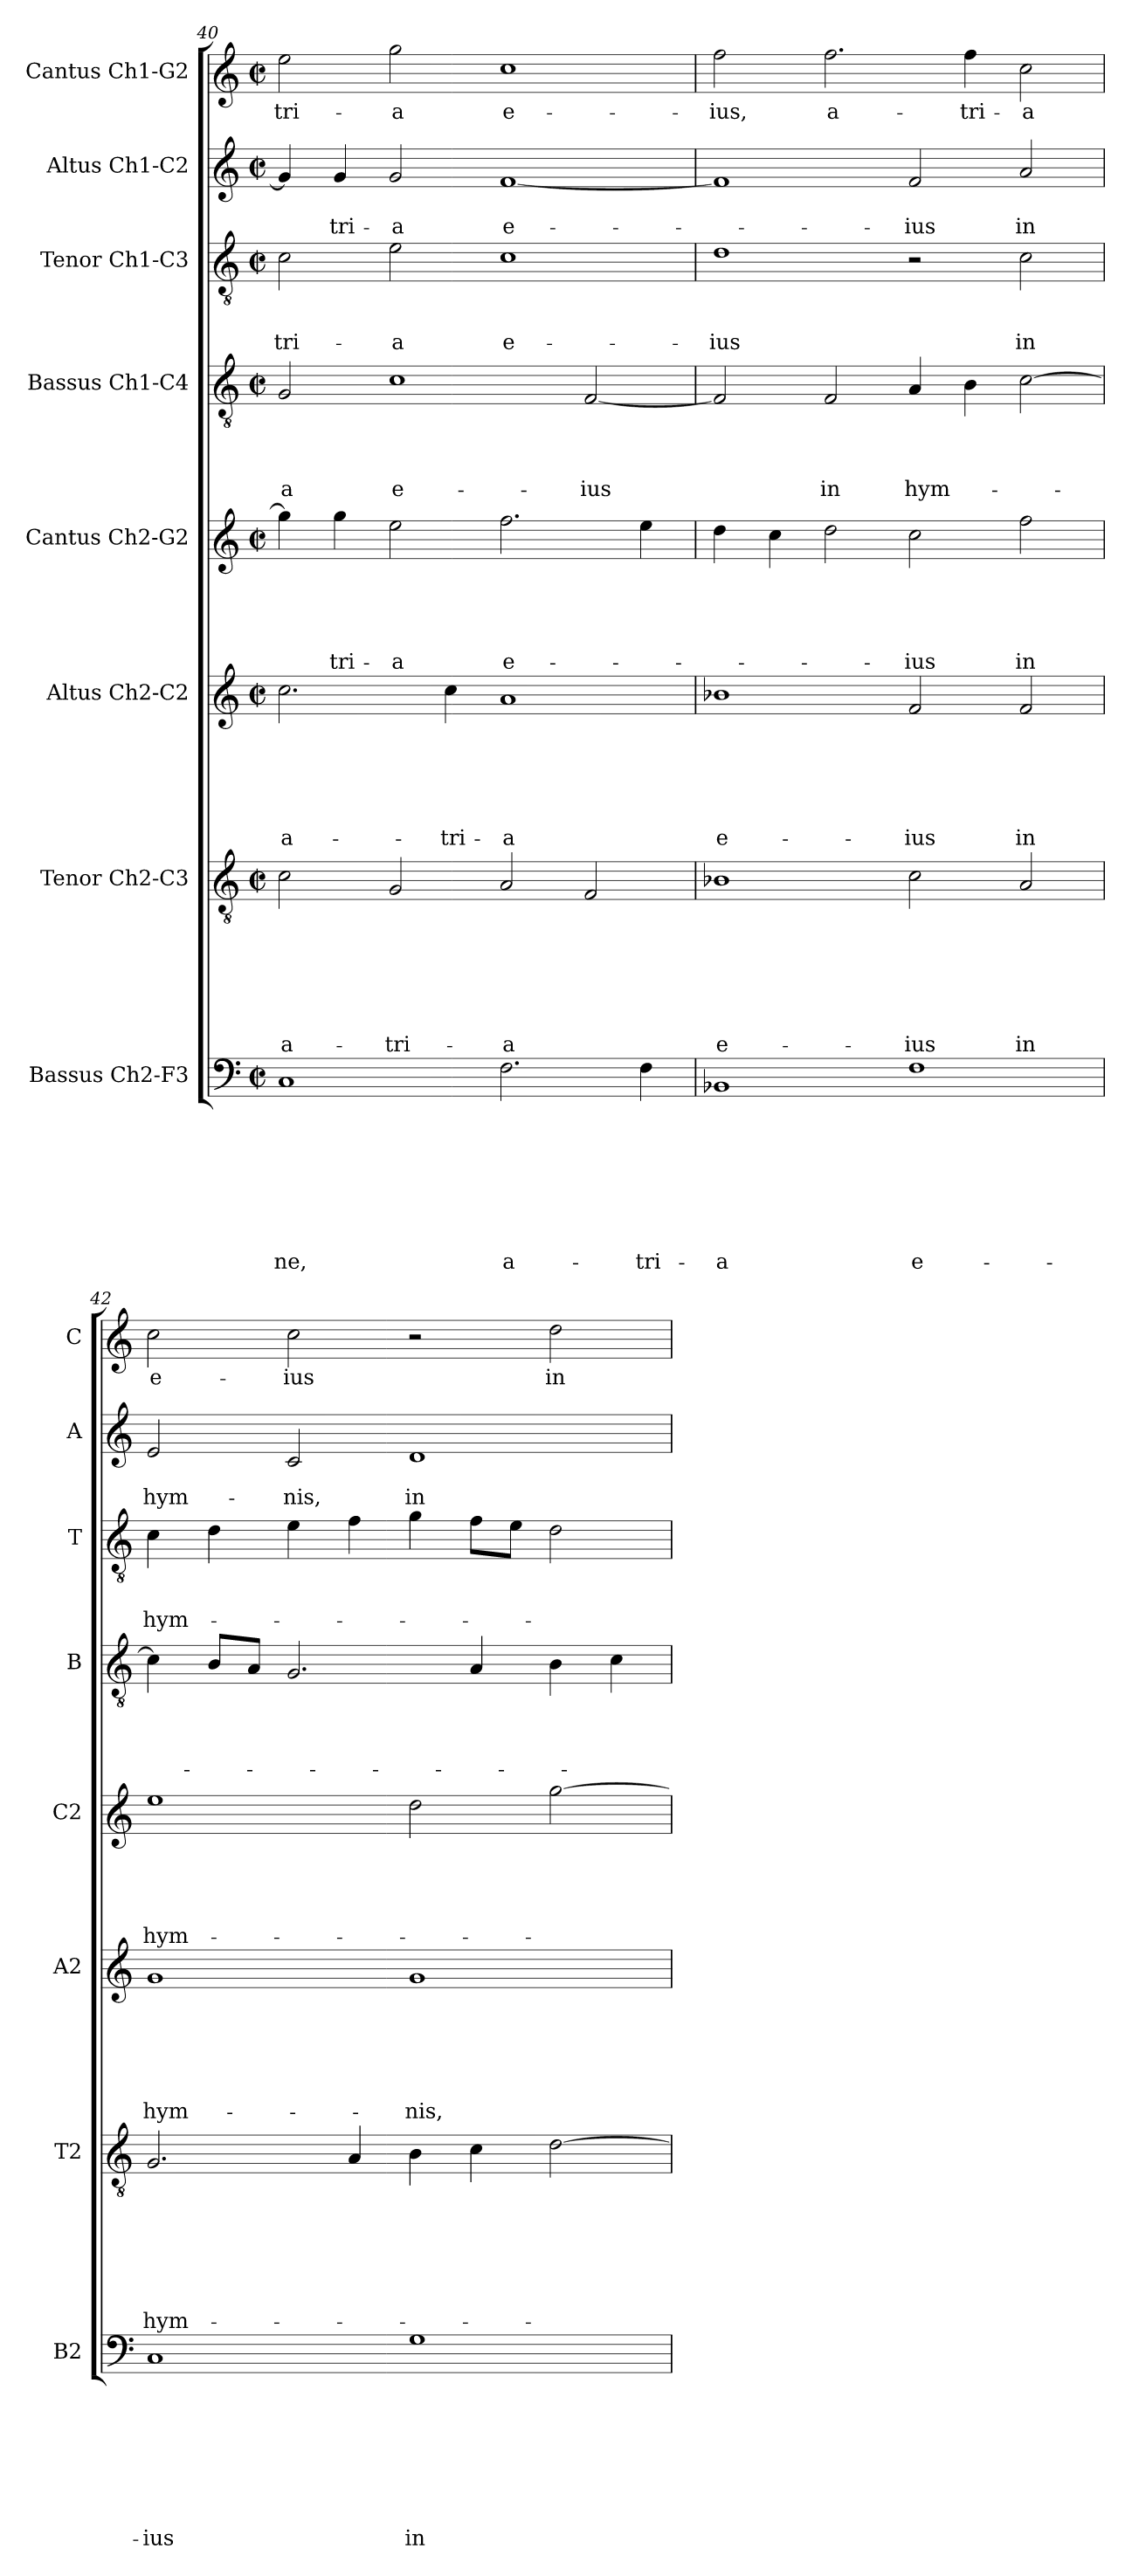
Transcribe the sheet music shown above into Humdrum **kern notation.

**kern	**text	**text	**text	**text	**text	**text	**text	**text	**kern	**text	**text	**text	**text	**text	**text	**text	**kern	**text	**text	**text	**text	**text	**text	**kern	**text	**text	**text	**text	**text	**kern	**text	**text	**text	**text	**kern	**text	**text	**text	**kern	**text	**text	**kern	**text
*part8	*part8	*part8	*part8	*part8	*part8	*part8	*part8	*part8	*part7	*part7	*part7	*part7	*part7	*part7	*part7	*part7	*part6	*part6	*part6	*part6	*part6	*part6	*part6	*part5	*part5	*part5	*part5	*part5	*part5	*part4	*part4	*part4	*part4	*part4	*part3	*part3	*part3	*part3	*part2	*part2	*part2	*part1	*part1
*staff8	*staff8	*staff8	*staff8	*staff8	*staff8	*staff8	*staff8	*staff8	*staff7	*staff7	*staff7	*staff7	*staff7	*staff7	*staff7	*staff7	*staff6	*staff6	*staff6	*staff6	*staff6	*staff6	*staff6	*staff5	*staff5	*staff5	*staff5	*staff5	*staff5	*staff4	*staff4	*staff4	*staff4	*staff4	*staff3	*staff3	*staff3	*staff3	*staff2	*staff2	*staff2	*staff1	*staff1
*I"Bassus Ch2-F3	*	*	*	*	*	*	*	*	*I"Tenor Ch2-C3	*	*	*	*	*	*	*	*I"Altus Ch2-C2	*	*	*	*	*	*	*I"Cantus Ch2-G2	*	*	*	*	*	*I"Bassus Ch1-C4	*	*	*	*	*I"Tenor Ch1-C3	*	*	*	*I"Altus Ch1-C2	*	*	*I"Cantus Ch1-G2	*
*I'B2	*	*	*	*	*	*	*	*	*I'T2	*	*	*	*	*	*	*	*I'A2	*	*	*	*	*	*	*I'C2	*	*	*	*	*	*I'B	*	*	*	*	*I'T	*	*	*	*I'A	*	*	*I'C	*
*clefF4	*	*	*	*	*	*	*	*	*clefGv2	*	*	*	*	*	*	*	*clefG2	*	*	*	*	*	*	*clefG2	*	*	*	*	*	*clefGv2	*	*	*	*	*clefGv2	*	*	*	*clefG2	*	*	*clefG2	*
*k[]	*	*	*	*	*	*	*	*	*k[]	*	*	*	*	*	*	*	*k[]	*	*	*	*	*	*	*k[]	*	*	*	*	*	*k[]	*	*	*	*	*k[]	*	*	*	*k[]	*	*	*k[]	*
*C:	*	*	*	*	*	*	*	*	*C:	*	*	*	*	*	*	*	*C:	*	*	*	*	*	*	*C:	*	*	*	*	*	*C:	*	*	*	*	*C:	*	*	*	*C:	*	*	*C:	*
*M2/2	*	*	*	*	*	*	*	*	*M2/2	*	*	*	*	*	*	*	*M2/2	*	*	*	*	*	*	*M2/2	*	*	*	*	*	*M2/2	*	*	*	*	*M2/2	*	*	*	*M2/2	*	*	*M2/2	*
*met(c|)	*	*	*	*	*	*	*	*	*met(c|)	*	*	*	*	*	*	*	*met(c|)	*	*	*	*	*	*	*met(c|)	*	*	*	*	*	*met(c|)	*	*	*	*	*met(c|)	*	*	*	*met(c|)	*	*	*met(c|)	*
=40	=40	=40	=40	=40	=40	=40	=40	=40	=40	=40	=40	=40	=40	=40	=40	=40	=40	=40	=40	=40	=40	=40	=40	=40	=40	=40	=40	=40	=40	=40	=40	=40	=40	=40	=40	=40	=40	=40	=40	=40	=40	=40	=40
!	!	!	!	!	!	!	!	!LO:LY:b	!	!	!	!	!	!	!	!LO:LY:b	!	!	!	!	!	!	!LO:LY:b	!	!	!	!	!	!	!	!	!	!	!LO:LY:b	!	!	!	!LO:LY:b	!	!	!	!	!LO:LY:b
1C	.	.	.	.	.	.	.	-ne,	2c\	.	.	.	.	.	.	a-	2.cc\	.	.	.	.	.	a-	4gg\]	.	.	.	.	.	2G/	.	.	.	-a	2c\	.	.	-tri-	4g/]	.	.	2ee\	-tri-
!	!	!	!	!	!	!	!	!	!	!	!	!	!	!	!	!	!	!	!	!	!	!	!	!	!	!	!	!	!LO:LY:b	!	!	!	!	!	!	!	!	!	!	!	!LO:LY:b	!	!
.	.	.	.	.	.	.	.	.	.	.	.	.	.	.	.	.	.	.	.	.	.	.	.	4gg\	.	.	.	.	-tri-	.	.	.	.	.	.	.	.	.	4g/	.	-tri-	.	.
!	!	!	!	!	!	!	!	!	!	!	!	!	!	!	!	!LO:LY:b	!	!	!	!	!	!	!	!	!	!	!	!	!LO:LY:b	!	!	!	!	!LO:LY:b	!	!	!	!LO:LY:b	!	!	!LO:LY:b	!	!LO:LY:b
.	.	.	.	.	.	.	.	.	2G/	.	.	.	.	.	.	-tri-	.	.	.	.	.	.	.	2ee\	.	.	.	.	-a	1c	.	.	.	e-	2e\	.	.	-a	2g/	.	-a	2gg\	-a
!	!	!	!	!	!	!	!	!	!	!	!	!	!	!	!	!	!	!	!	!	!	!	!LO:LY:b	!	!	!	!	!	!	!	!	!	!	!	!	!	!	!	!	!	!	!	!
.	.	.	.	.	.	.	.	.	.	.	.	.	.	.	.	.	4cc\	.	.	.	.	.	-tri-	.	.	.	.	.	.	.	.	.	.	.	.	.	.	.	.	.	.	.	.
!	!	!	!	!	!	!	!	!LO:LY:b	!	!	!	!	!	!	!	!LO:LY:b	!	!	!	!	!	!	!LO:LY:b	!	!	!	!	!	!LO:LY:b	!	!	!	!	!	!	!	!	!LO:LY:b	!	!	!LO:LY:b	!	!LO:LY:b
2.F\	.	.	.	.	.	.	.	a-	2A/	.	.	.	.	.	.	-a	1a	.	.	.	.	.	-a	2.ff\	.	.	.	.	e-	.	.	.	.	.	1c	.	.	e-	[1f	.	e-	1cc	e-
!	!	!	!	!	!	!	!	!	!	!	!	!	!	!	!	!	!	!	!	!	!	!	!	!	!	!	!	!	!	!	!	!	!	!LO:LY:b	!	!	!	!	!	!	!	!	!
.	.	.	.	.	.	.	.	.	2F/	.	.	.	.	.	.	.	.	.	.	.	.	.	.	.	.	.	.	.	.	[2F/	.	.	.	-ius	.	.	.	.	.	.	.	.	.
!	!	!	!	!	!	!	!	!LO:LY:b	!	!	!	!	!	!	!	!	!	!	!	!	!	!	!	!	!	!	!	!	!	!	!	!	!	!	!	!	!	!	!	!	!	!	!
4F\	.	.	.	.	.	.	.	-tri-	.	.	.	.	.	.	.	.	.	.	.	.	.	.	.	4ee\	.	.	.	.	.	.	.	.	.	.	.	.	.	.	.	.	.	.	.
!!LO:PB:g=z
=41	=41	=41	=41	=41	=41	=41	=41	=41	=41	=41	=41	=41	=41	=41	=41	=41	=41	=41	=41	=41	=41	=41	=41	=41	=41	=41	=41	=41	=41	=41	=41	=41	=41	=41	=41	=41	=41	=41	=41	=41	=41	=41	=41
!	!	!	!	!	!	!	!	!LO:LY:b	!	!	!	!	!	!	!	!LO:LY:b	!	!	!	!	!	!	!LO:LY:b	!	!	!	!	!	!	!	!	!	!	!	!	!	!	!LO:LY:b	!	!	!	!	!LO:LY:b
1BB-X	.	.	.	.	.	.	.	-a	1B-X	.	.	.	.	.	.	e-	1b-X	.	.	.	.	.	e-	4dd\	.	.	.	.	.	2F/]	.	.	.	.	1d	.	.	-ius	1f]	.	.	2ff\	-ius,
.	.	.	.	.	.	.	.	.	.	.	.	.	.	.	.	.	.	.	.	.	.	.	.	4cc\	.	.	.	.	.	.	.	.	.	.	.	.	.	.	.	.	.	.	.
!	!	!	!	!	!	!	!	!	!	!	!	!	!	!	!	!	!	!	!	!	!	!	!	!	!	!	!	!	!	!	!	!	!	!LO:LY:b	!	!	!	!	!	!	!	!	!LO:LY:b
.	.	.	.	.	.	.	.	.	.	.	.	.	.	.	.	.	.	.	.	.	.	.	.	2dd\	.	.	.	.	.	2F/	.	.	.	in	.	.	.	.	.	.	.	2.ff\	a-
!	!	!	!	!	!	!	!	!LO:LY:b	!	!	!	!	!	!	!	!LO:LY:b	!	!	!	!	!	!	!LO:LY:b	!	!	!	!	!	!LO:LY:b	!	!	!	!	!LO:LY:b	!	!	!	!	!	!	!LO:LY:b	!	!
1F	.	.	.	.	.	.	.	e-	2c\	.	.	.	.	.	.	-ius	2f/	.	.	.	.	.	-ius	2cc\	.	.	.	.	-ius	4A/	.	.	.	hym-	2r	.	.	.	2f/	.	-ius	.	.
!	!	!	!	!	!	!	!	!	!	!	!	!	!	!	!	!	!	!	!	!	!	!	!	!	!	!	!	!	!	!	!	!	!	!	!	!	!	!	!	!	!	!	!LO:LY:b
.	.	.	.	.	.	.	.	.	.	.	.	.	.	.	.	.	.	.	.	.	.	.	.	.	.	.	.	.	.	4B\	.	.	.	.	.	.	.	.	.	.	.	4ff\	-tri-
!	!	!	!	!	!	!	!	!	!	!	!	!	!	!	!	!LO:LY:b	!	!	!	!	!	!	!LO:LY:b	!	!	!	!	!	!LO:LY:b	!	!	!	!	!	!	!	!	!LO:LY:b	!	!	!LO:LY:b	!	!LO:LY:b
.	.	.	.	.	.	.	.	.	2A/	.	.	.	.	.	.	in	2f/	.	.	.	.	.	in	2ff\	.	.	.	.	in	[2c\	.	.	.	.	2c\	.	.	in	2a/	.	in	2cc\	-a
=42	=42	=42	=42	=42	=42	=42	=42	=42	=42	=42	=42	=42	=42	=42	=42	=42	=42	=42	=42	=42	=42	=42	=42	=42	=42	=42	=42	=42	=42	=42	=42	=42	=42	=42	=42	=42	=42	=42	=42	=42	=42	=42	=42
!	!	!	!	!	!	!	!	!LO:LY:b	!	!	!	!	!	!	!	!LO:LY:b	!	!	!	!	!	!	!LO:LY:b	!	!	!	!	!	!LO:LY:b	!	!	!	!	!	!	!	!	!LO:LY:b	!	!	!LO:LY:b	!	!LO:LY:b
1C	.	.	.	.	.	.	.	-ius	2.G/	.	.	.	.	.	.	hym-	1g	.	.	.	.	.	hym-	1ee	.	.	.	.	hym-	4c\]	.	.	.	.	4c\	.	.	hym-	2e/	.	hym-	2cc\	e-
.	.	.	.	.	.	.	.	.	.	.	.	.	.	.	.	.	.	.	.	.	.	.	.	.	.	.	.	.	.	8B/L	.	.	.	.	4d\	.	.	.	.	.	.	.	.
.	.	.	.	.	.	.	.	.	.	.	.	.	.	.	.	.	.	.	.	.	.	.	.	.	.	.	.	.	.	8A/J	.	.	.	.	.	.	.	.	.	.	.	.	.
!	!	!	!	!	!	!	!	!	!	!	!	!	!	!	!	!	!	!	!	!	!	!	!	!	!	!	!	!	!	!	!	!	!	!	!	!	!	!	!	!	!LO:LY:b	!	!LO:LY:b
.	.	.	.	.	.	.	.	.	.	.	.	.	.	.	.	.	.	.	.	.	.	.	.	.	.	.	.	.	.	2.G/	.	.	.	.	4e\	.	.	.	2c/	.	-nis,	2cc\	-ius
.	.	.	.	.	.	.	.	.	4A/	.	.	.	.	.	.	.	.	.	.	.	.	.	.	.	.	.	.	.	.	.	.	.	.	.	4f\	.	.	.	.	.	.	.	.
!	!	!	!	!	!	!	!	!LO:LY:b	!	!	!	!	!	!	!	!	!	!	!	!	!	!	!LO:LY:b	!	!	!	!	!	!	!	!	!	!	!	!	!	!	!	!	!	!LO:LY:b	!	!
1G	.	.	.	.	.	.	.	in	4B\	.	.	.	.	.	.	.	1g	.	.	.	.	.	-nis,	2dd\	.	.	.	.	.	.	.	.	.	.	4g\	.	.	.	1d	.	in	2r	.
.	.	.	.	.	.	.	.	.	4c\	.	.	.	.	.	.	.	.	.	.	.	.	.	.	.	.	.	.	.	.	4A/	.	.	.	.	8f\L	.	.	.	.	.	.	.	.
.	.	.	.	.	.	.	.	.	.	.	.	.	.	.	.	.	.	.	.	.	.	.	.	.	.	.	.	.	.	.	.	.	.	.	8e\J	.	.	.	.	.	.	.	.
!	!	!	!	!	!	!	!	!	!	!	!	!	!	!	!	!	!	!	!	!	!	!	!	!	!	!	!	!	!	!	!	!	!	!	!	!	!	!	!	!	!	!	!LO:LY:b
.	.	.	.	.	.	.	.	.	[2d\	.	.	.	.	.	.	.	.	.	.	.	.	.	.	[2gg\	.	.	.	.	.	4B\	.	.	.	.	2d\	.	.	.	.	.	.	2dd\	in
.	.	.	.	.	.	.	.	.	.	.	.	.	.	.	.	.	.	.	.	.	.	.	.	.	.	.	.	.	.	4c\	.	.	.	.	.	.	.	.	.	.	.	.	.
=	=	=	=	=	=	=	=	=	=	=	=	=	=	=	=	=	=	=	=	=	=	=	=	=	=	=	=	=	=	=	=	=	=	=	=	=	=	=	=	=	=	=	=
*-	*-	*-	*-	*-	*-	*-	*-	*-	*-	*-	*-	*-	*-	*-	*-	*-	*-	*-	*-	*-	*-	*-	*-	*-	*-	*-	*-	*-	*-	*-	*-	*-	*-	*-	*-	*-	*-	*-	*-	*-	*-	*-	*-
